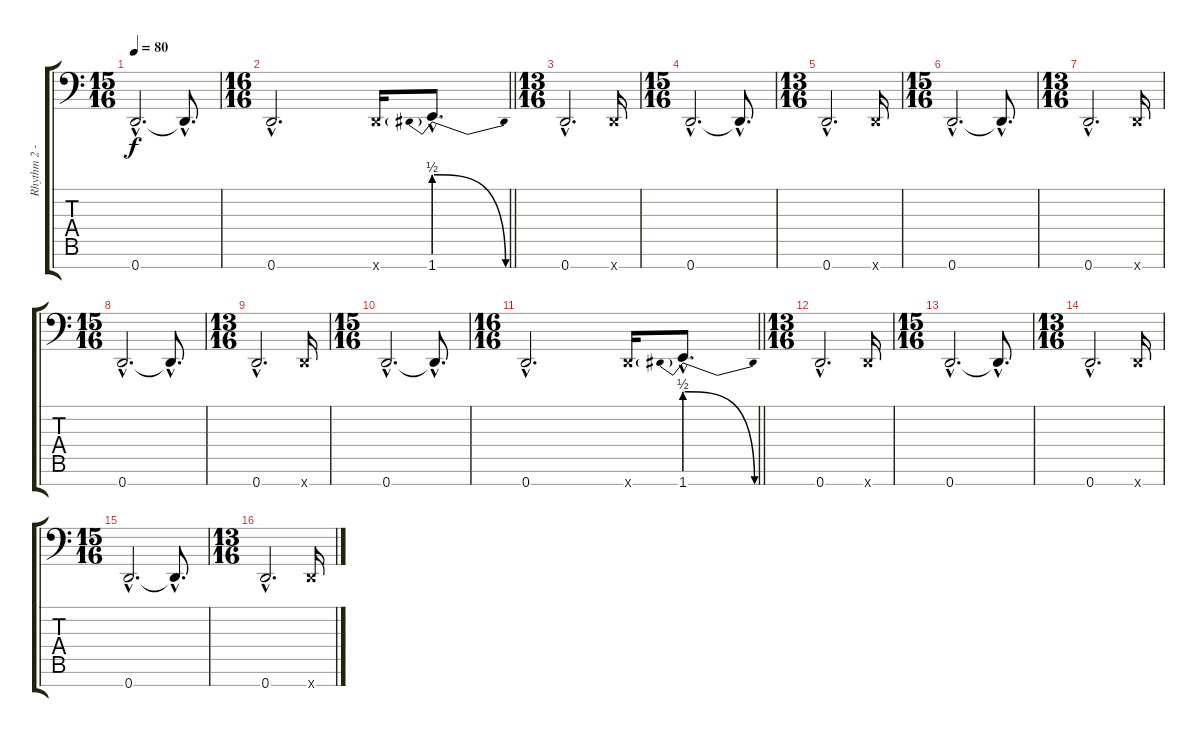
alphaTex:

\track ("Rhythm 2 - 8-String Drop-D" "Rhythm 2 -") {instrument distortionguitar}
\staff {score tabs}
\tuning (A3 F3 C3 G2 D2 A1 D1) {hide}
\ts (15 16)
\tempo 80
\clef f4
\ks c
0.7{hac}.2{d dy f} 0.7{hac t}.8{d} |
\ts (16 16)
\barLineRight lightlight
0.7{hac}.2{d} 0.7{x}.16 1.7{be (prebendrelease 0 2 60 0) hac}.8{d} |
\ts (13 16)
\section ("" "")
0.7{hac}.2{d} 0.7{x}.16 |
\ts (15 16)
0.7{hac}.2{d} 0.7{hac t}.8{d} |
\ts (13 16)
0.7{hac}.2{d} 0.7{x}.16 |
\ts (15 16)
0.7{hac}.2{d} 0.7{hac t}.8{d} |
\ts (13 16)
0.7{hac}.2{d} 0.7{x}.16 |
\ts (15 16)
0.7{hac}.2{d} 0.7{hac t}.8{d} |
\ts (13 16)
0.7{hac}.2{d} 0.7{x}.16 |
\ts (15 16)
0.7{hac}.2{d} 0.7{hac t}.8{d} |
\ts (16 16)
\barLineRight lightlight
0.7{hac}.2{d} 0.7{x}.16 1.7{be (prebendrelease 0 2 60 0) hac}.8{d} |
\ts (13 16)
\section ("" "")
0.7{hac}.2{d} 0.7{x}.16 |
\ts (15 16)
0.7{hac}.2{d} 0.7{hac t}.8{d} |
\ts (13 16)
0.7{hac}.2{d} 0.7{x}.16 |
\ts (15 16)
0.7{hac}.2{d} 0.7{hac t}.8{d} |
\ts (13 16)
0.7{hac}.2{d} 0.7{x}.16
